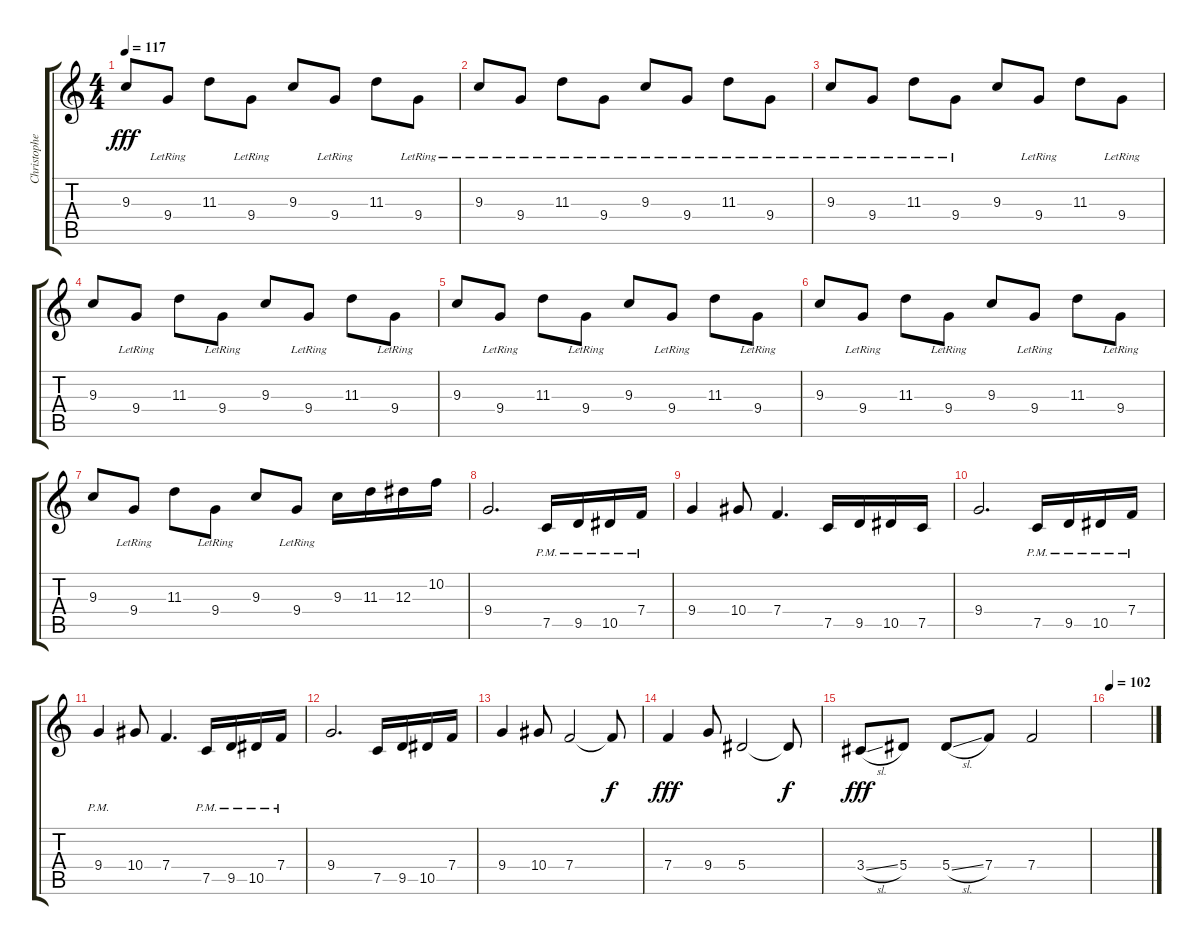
\track ("Christopher Amott (Lead Guitar)" "Christophe") {instrument distortionguitar}
\staff {score tabs}
\tuning (C4 G3 Eb3 Bb2 F2 C2) {hide}
\ts (4 4)
\tempo 117
\clef g2
\ks c
9.3.8{dy fff} 9.4{lr}.8 11.3.8 9.4{lr}.8 9.3.8 9.4{lr}.8 11.3.8 9.4{lr}.8 |
9.3{lr}.8 9.4{lr}.8 11.3{lr}.8 9.4{lr}.8 9.3{lr}.8 9.4{lr}.8 11.3{lr}.8 9.4{lr}.8 |
9.3{lr}.8 9.4{lr}.8 11.3{lr}.8 9.4{lr}.8 9.3.8 9.4{lr}.8 11.3.8 9.4{lr}.8 |
9.3.8 9.4{lr}.8 11.3.8 9.4{lr}.8 9.3.8 9.4{lr}.8 11.3.8 9.4{lr}.8 |
9.3.8 9.4{lr}.8 11.3.8 9.4{lr}.8 9.3.8 9.4{lr}.8 11.3.8 9.4{lr}.8 |
9.3.8 9.4{lr}.8 11.3.8 9.4{lr}.8 9.3.8 9.4{lr}.8 11.3.8 9.4{lr}.8 |
9.3.8 9.4{lr}.8 11.3.8 9.4{lr}.8 9.3.8 9.4{lr}.8 9.3.16{instrument distortionguitar} 11.3.16 12.3.16 10.2.16 |
9.4.2{d} 7.5{pm}.16 9.5{pm}.16 10.5{pm}.16 7.4{pm}.16 |
9.4.4 10.4.8 7.4.4{d} 7.5.16 9.5.16 10.5.16 7.5.16 |
9.4.2{d} 7.5{pm}.16 9.5{pm}.16 10.5{pm}.16 7.4{pm}.16 |
9.4{pm}.4 10.4.8 7.4.4{d} 7.5{pm}.16 9.5{pm}.16 10.5{pm}.16 7.4{pm}.16 |
9.4.2{d} 7.5.16 9.5.16 10.5.16 7.4.16 |
9.4.4 10.4.8 7.4.2 7.4{t}.8{dy f} |
7.4.4{dy fff} 9.4.8 5.4.2 5.4{t}.8{dy f} |
3.4{sl}.8{dy fff} 5.4.8 5.4{sl}.8 7.4.8 7.4.2 |
\tempo 102
